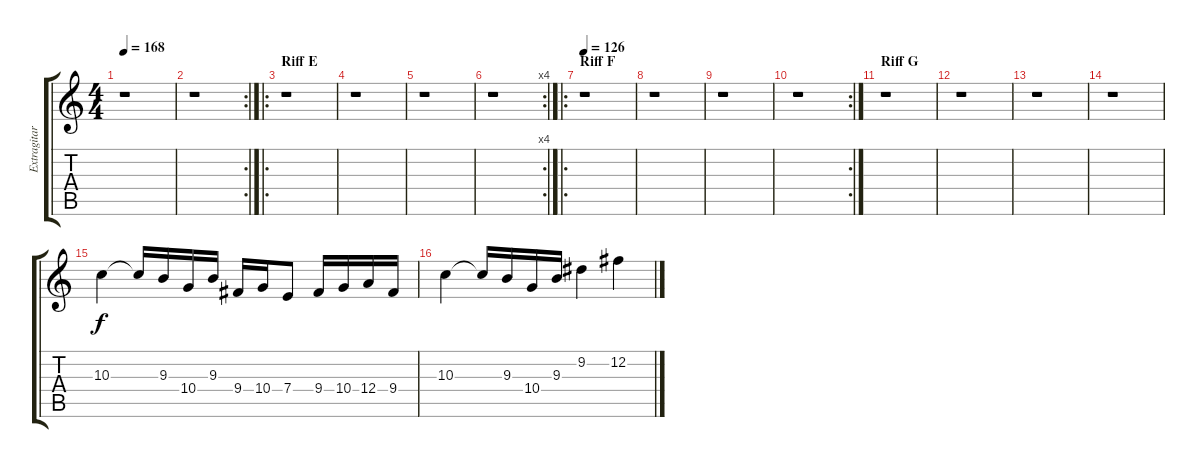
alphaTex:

\track ("Extragitarr 2" "Extragitar") {instrument distortionguitar}
\staff {score tabs}
\tuning (B3 Gb3 D3 A2 E2 B1) {hide}
\ts (4 4)
\tempo 168
\clef g2
\ks c
r.1{dy f} |
\rc 2
r.1 |
\ro
\section ("" "Riff E")
r.1 |
r.1 |
r.1 |
\rc 4
r.1 |
\ro
\section ("" "Riff F")
\tempo 126
r.1 |
r.1 |
r.1 |
\rc 2
r.1 |
\section ("" "Riff G")
r.1 |
r.1 |
r.1 |
r.1 |
10.3.4 10.3{t}.16 9.3.16 10.4.16 9.3.16 9.4.16 10.4.16 7.4.8 9.4.16 10.4.16 12.4.16 9.4.16 |
10.3.4 10.3{t}.16 9.3.16 10.4.16 9.3.16 9.2.4 12.2.4
